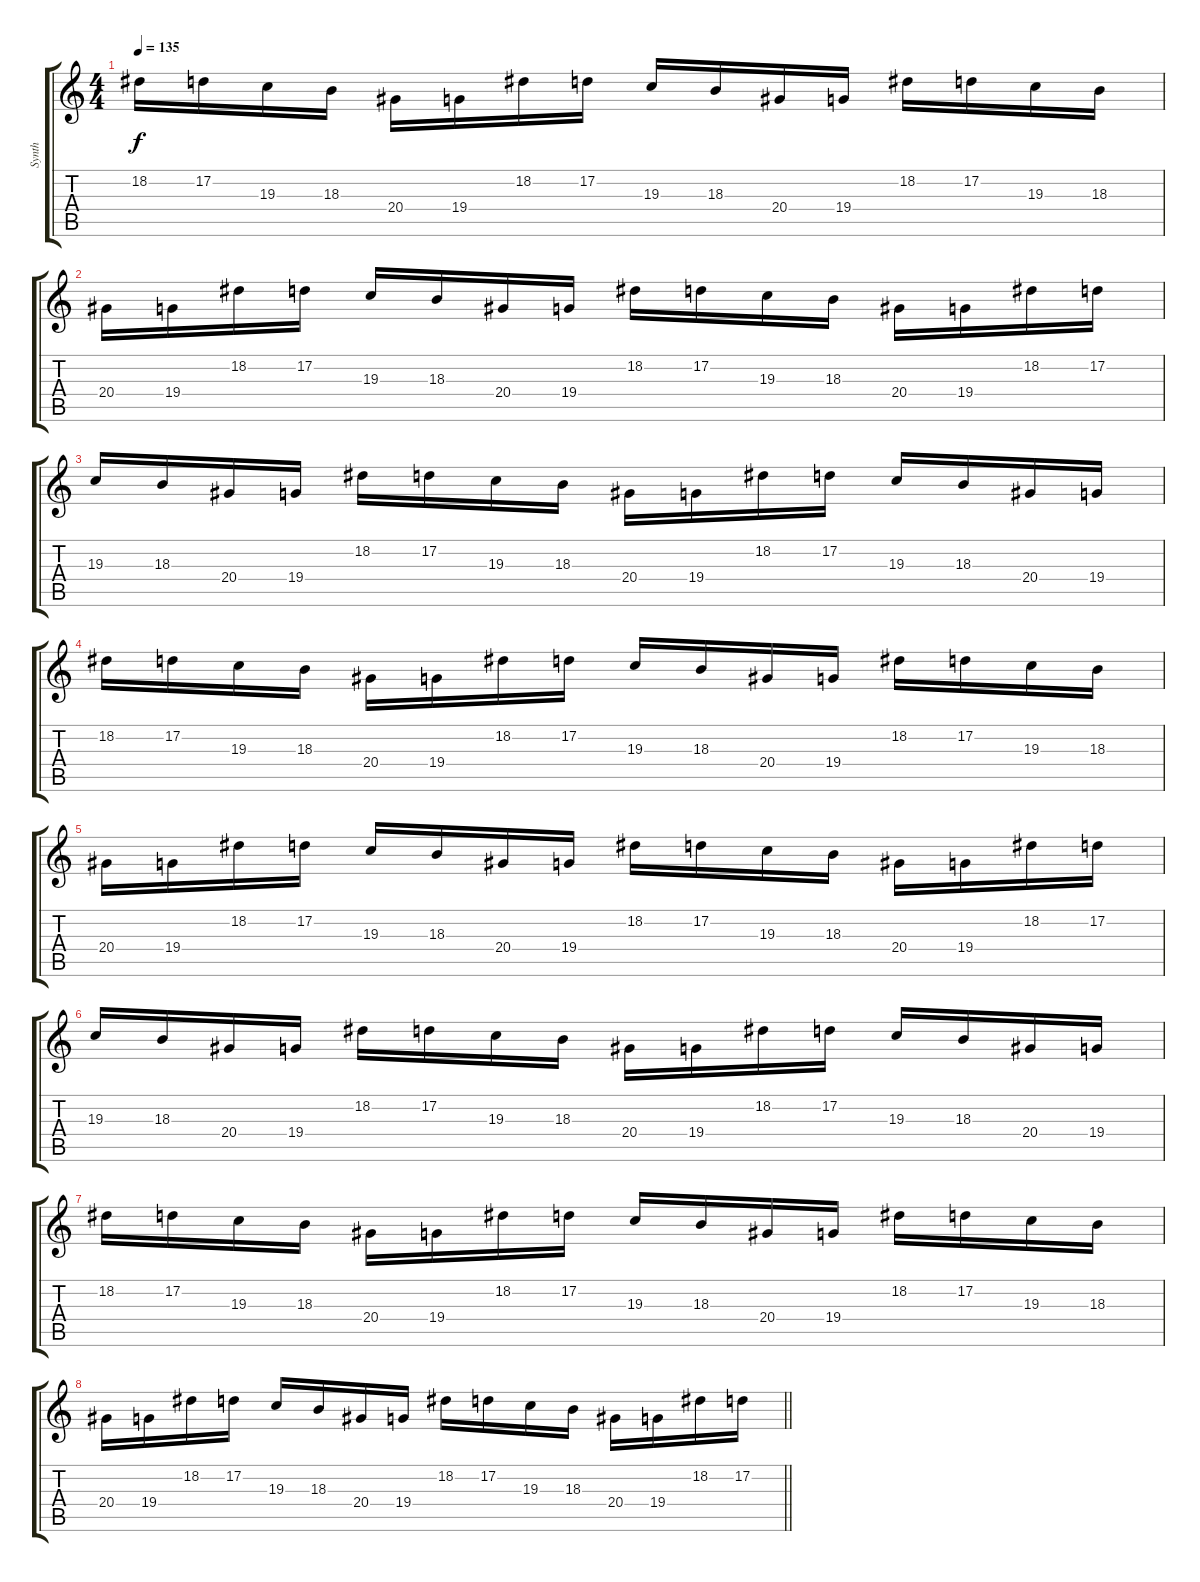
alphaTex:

\track ("Synth" "Synth") {instrument fx7echoes}
\staff {score tabs}
\tuning (D4 A3 F3 C3 G2 C2) {hide}
\ts (4 4)
\tempo 135
\clef g2
\ks c
18.2.16{dy f instrument glockenspiel} 17.2.16 19.3.16 18.3.16 20.4.16 19.4.16 18.2.16 17.2.16 19.3.16 18.3.16 20.4.16 19.4.16 18.2.16 17.2.16 19.3.16 18.3.16 |
20.4.16 19.4.16 18.2.16 17.2.16 19.3.16 18.3.16 20.4.16 19.4.16 18.2.16 17.2.16 19.3.16 18.3.16 20.4.16 19.4.16 18.2.16 17.2.16 |
19.3.16 18.3.16 20.4.16 19.4.16 18.2.16 17.2.16 19.3.16 18.3.16 20.4.16 19.4.16 18.2.16 17.2.16 19.3.16 18.3.16 20.4.16 19.4.16 |
18.2.16{instrument glockenspiel} 17.2.16 19.3.16 18.3.16 20.4.16 19.4.16 18.2.16 17.2.16 19.3.16 18.3.16 20.4.16 19.4.16 18.2.16 17.2.16 19.3.16 18.3.16 |
20.4.16 19.4.16 18.2.16 17.2.16 19.3.16 18.3.16 20.4.16 19.4.16 18.2.16 17.2.16 19.3.16 18.3.16 20.4.16 19.4.16 18.2.16 17.2.16 |
19.3.16 18.3.16 20.4.16 19.4.16 18.2.16 17.2.16 19.3.16 18.3.16 20.4.16 19.4.16 18.2.16 17.2.16 19.3.16 18.3.16 20.4.16 19.4.16 |
18.2.16{instrument glockenspiel} 17.2.16 19.3.16 18.3.16 20.4.16 19.4.16 18.2.16 17.2.16 19.3.16 18.3.16 20.4.16 19.4.16 18.2.16 17.2.16 19.3.16 18.3.16 |
\barLineRight lightlight
20.4.16 19.4.16 18.2.16 17.2.16 19.3.16 18.3.16 20.4.16 19.4.16 18.2.16 17.2.16 19.3.16 18.3.16 20.4.16 19.4.16 18.2.16 17.2.16
